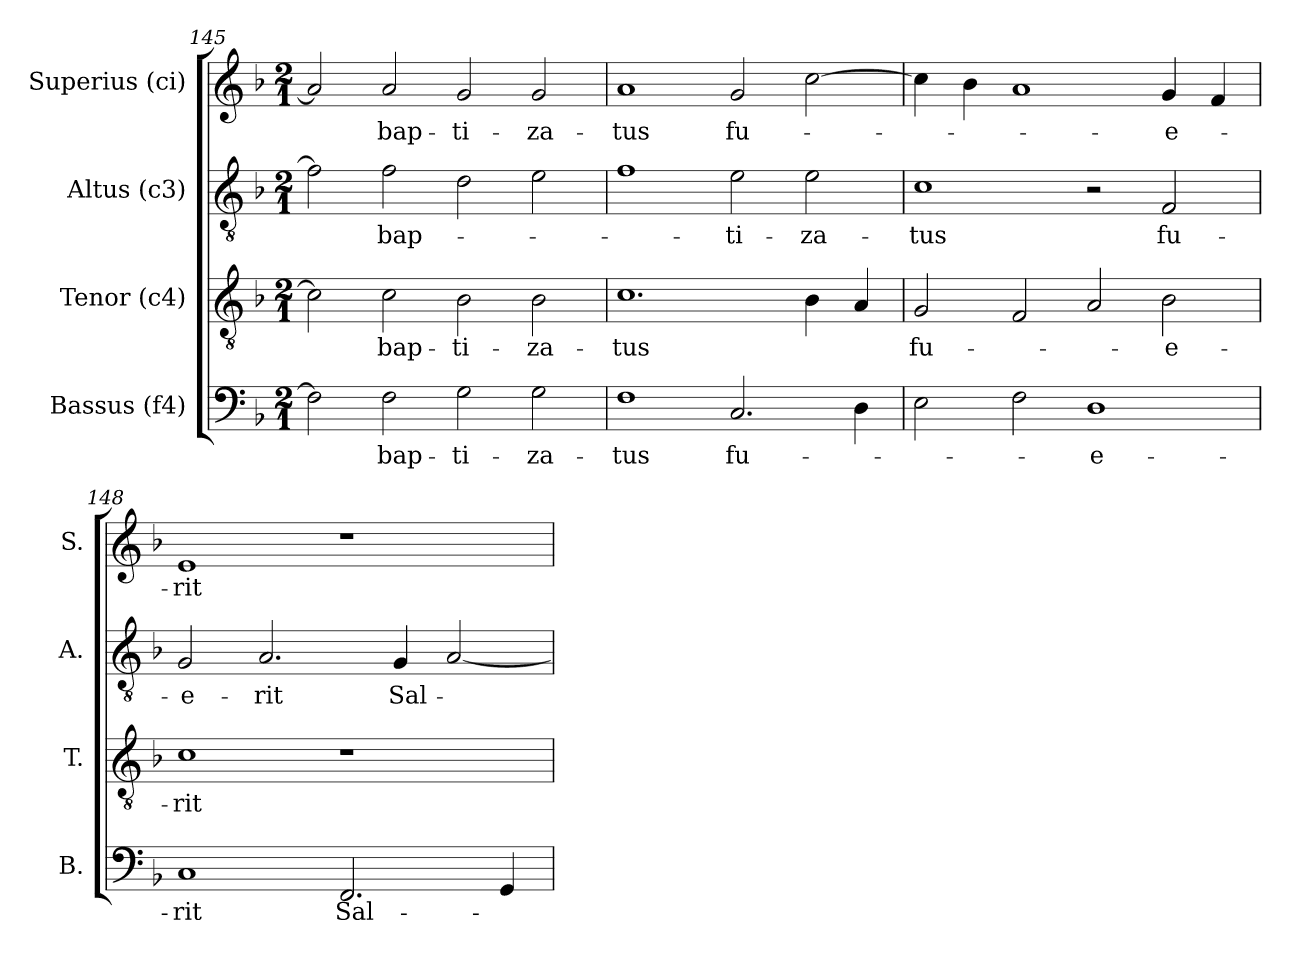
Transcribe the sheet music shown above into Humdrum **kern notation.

**kern	**text	**kern	**text	**kern	**text	**kern	**text
*part4	*part4	*part3	*part3	*part2	*part2	*part1	*part1
*staff4	*staff4	*staff3	*staff3	*staff2	*staff2	*staff1	*staff1
*I"Bassus (f4)	*	*I"Tenor (c4)	*	*I"Altus (c3)	*	*I"Superius (ci)	*
*I'B.	*	*I'T.	*	*I'A.	*	*I'S.	*
*clefF4	*	*clefGv2	*	*clefGv2	*	*clefG2	*
*k[b-]	*	*k[b-]	*	*k[b-]	*	*k[b-]	*
*F:	*	*F:	*	*F:	*	*F:	*
*M2/1	*	*M2/1	*	*M2/1	*	*M2/1	*
=145	=145	=145	=145	=145	=145	=145	=145
2F\]	.	2c\]	.	2f\]	.	2a/]	.
!	!LO:LY:b:cj	!	!LO:LY:b:cj	!	!LO:LY:b	!	!LO:LY:b:cj
2F\	bap-	2c\	bap-	2f\	bap-	2a/	bap-
!	!LO:LY:b:cj	!	!LO:LY:b:cj	!	!	!	!LO:LY:b:cj
2G\	-ti-	2B-\	-ti-	2d\	.	2g/	-ti-
!	!LO:LY:b:cj	!	!LO:LY:b:cj	!	!	!	!LO:LY:b:cj
2G\	-za-	2B-\	-za-	2e\	.	2g/	-za-
=146	=146	=146	=146	=146	=146	=146	=146
!	!LO:LY:b:cj	!	!LO:LY:b:cj	!	!	!	!LO:LY:b:cj
1F	-tus	1.c	-tus	1f	.	1a	-tus
!	!LO:LY:b:cj	!	!	!	!LO:LY:b:cj	!	!LO:LY:b:cj
2.C/	fu-	.	.	2e\	-ti-	2g/	fu-
!	!	!	!	!	!LO:LY:b:cj	!	!
.	.	4B-\	.	2e\	-za-	[>2cc\	.
4D\	.	4A/	.	.	.	.	.
=147	=147	=147	=147	=147	=147	=147	=147
!	!	!	!LO:LY:b:cj	!	!LO:LY:b:cj	!	!
2E\	.	2G/	fu-	1c	-tus	4cc\]	.
.	.	.	.	.	.	4b-\	.
2F\	.	2F/	.	.	.	1a	.
!	!LO:LY:b:cj	!	!	!	!	!	!
1D	-e-	2A/	.	2r	.	.	.
!	!	!	!LO:LY:b:cj	!	!LO:LY:b:cj	!	!LO:LY:b:cj
.	.	2B-\	-e-	2F/	fu-	4g/	-e-
.	.	.	.	.	.	4f/	.
=148	=148	=148	=148	=148	=148	=148	=148
!	!LO:LY:b:cj	!	!LO:LY:b:cj	!	!LO:LY:b:cj	!	!LO:LY:b:cj
1C	-rit	1c	-rit	2G/	-e-	1e	-rit
!	!	!	!	!	!LO:LY:b:cj	!	!
.	.	.	.	2.A/	-rit	.	.
!	!LO:LY:b:cj	!	!	!	!	!	!
2.FF/	Sal-	1r	.	.	.	1r	.
!	!	!	!	!	!LO:LY:b:cj	!	!
.	.	.	.	4G/	Sal-	.	.
.	.	.	.	[>2A/	.	.	.
4GG/	.	.	.	.	.	.	.
=	=	=	=	=	=	=	=
*-	*-	*-	*-	*-	*-	*-	*-
